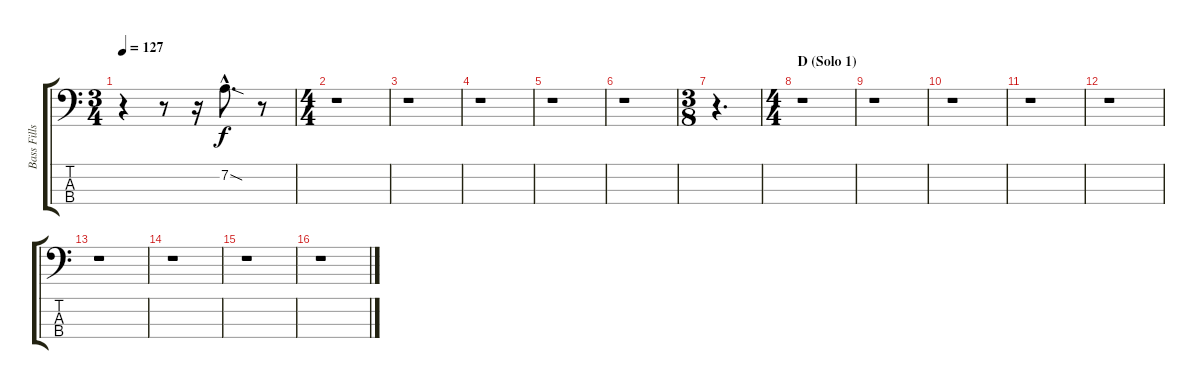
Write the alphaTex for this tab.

\track ("Bass Fills" "Bass Fills") {instrument slapbass1}
\staff {score tabs}
\tuning (G2 D2 A1 E1) {hide}
\ts (3 4)
\tempo 127
\clef f4
\ks c
r.4{dy f} r.8 r.16 7.2{sod hac}.8{d} r.8 |
\ts (4 4)
r.1 |
r.1 |
r.1 |
r.1 |
r.1 |
\ts (3 8)
r.4{d} |
\ts (4 4)
\section ("" "D (Solo 1)")
r.1 |
r.1 |
r.1 |
r.1 |
r.1 |
r.1 |
r.1 |
r.1 |
r.1
